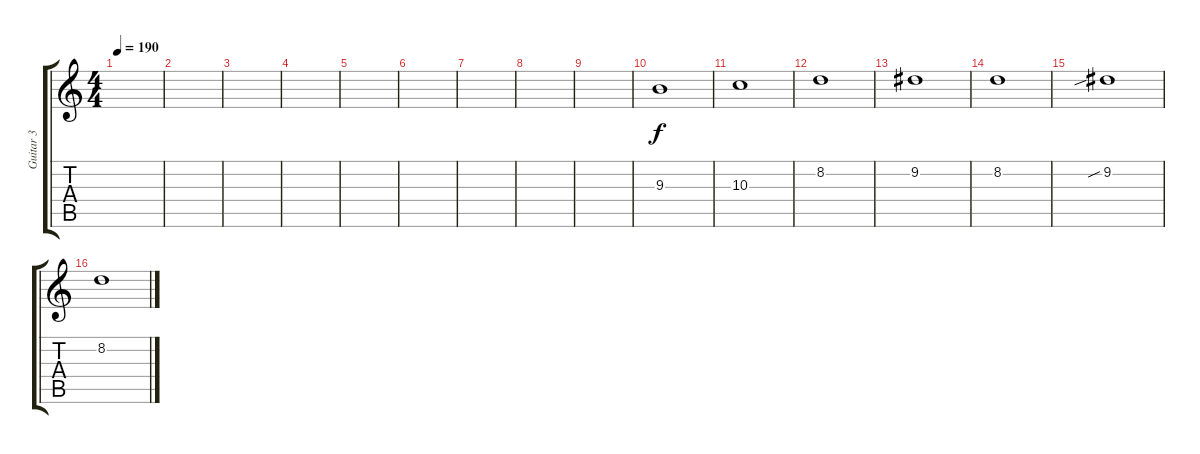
\track ("Guitar 3" "Guitar 3") {instrument distortionguitar}
\staff {score tabs}
\tuning (B3 Gb3 D3 A2 E2 B1) {hide}
\ts (4 4)
\tempo 190
\clef g2
\ks aminor
|
|
|
|
|
|
|
|
|
9.3.1{volume 13} |
10.3.1 |
8.2.1 |
9.2.1 |
8.2.1 |
9.2{sib}.1 |
8.2.1
